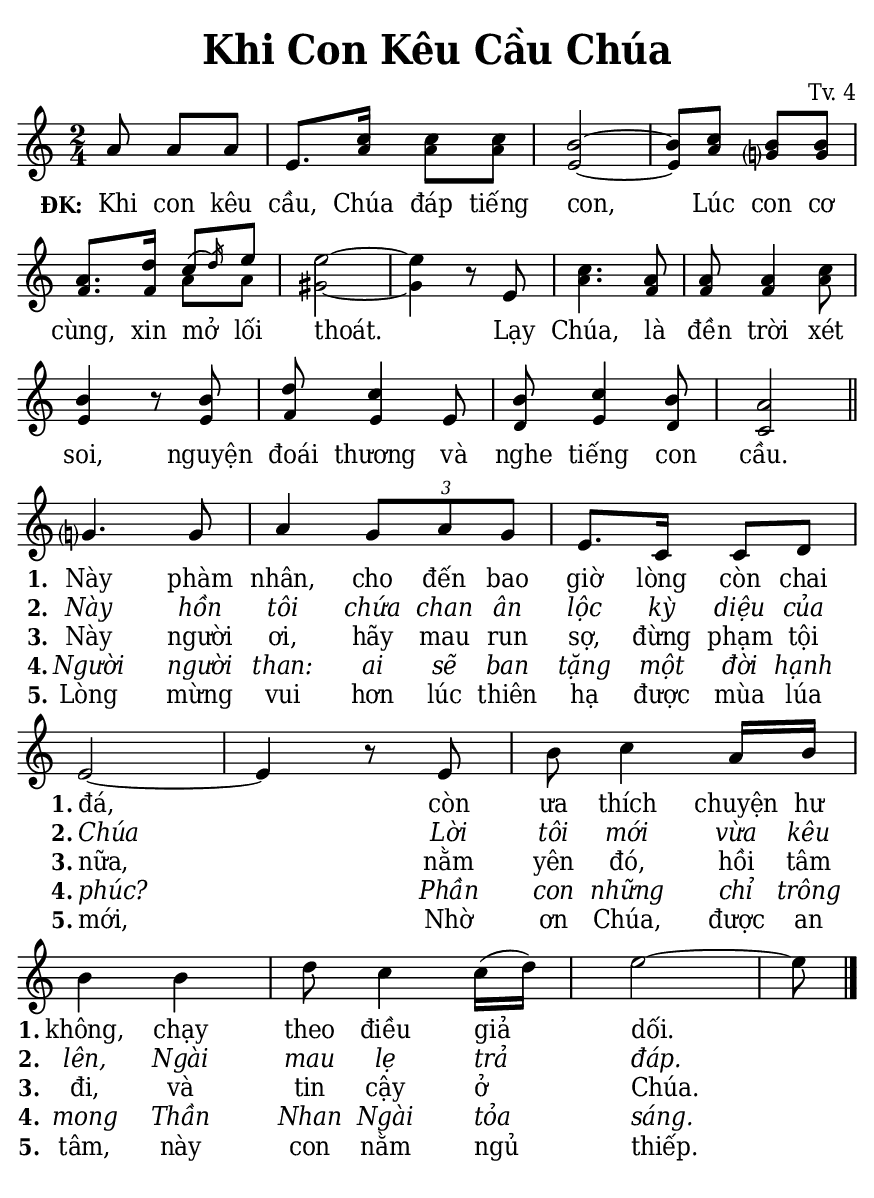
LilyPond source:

% Cài đặt chung\
\version "2.22.1"
\include "english.ly"

\header {
  title = \markup { \fontsize #1 "Khi Con Kêu Cầu Chúa" }
  composer = "Tv. 4"
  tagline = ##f
}

% Nhạc phiên khúc
nhacPhienKhucSop = \relative c'' {
  <> \tweak extra-offset #'(-6.5 . -2.5) _\markup { \bold "ĐK:" }
  \partial 4. a8 a a |
  e8. c'16 c8 c |
  b2 ~ |
  b8 c b b |
  a8. d16
  \afterGrace c8 ({
    \override Flag.stroke-style = #"grace"
    d16)}
  \revert Flag.stroke-style
  e8 |
  e2 ~ |
  e4 r8 e, |
  c'4. a8 |
  a a4 c8 |
  b4 r8 b |
  d c4 e,8 |
  b' c4 b8 |
  a2 \bar "||" \break
  
  g!?4. g8 |
  a4 \tuplet 3/2 { g8 a g } |
  e8. c16 c8 d |
  e2 ~ |
  e4 r8 e |
  b' c4 a16 b |
  b4 b |
  d8 c4 c16 (d) |
  e2 ~ |
  e8 \bar "|."
}

nhacPhienKhucAlto = \relative c'' {
  a8 a a |
  e8. a16 a8 a |
  e2 ~ |
  e8 a g!? g |
  f8. f16 a8 [a] |
  gs2 ~ |
  gs4 r8 e |
  a4. f8 |
  f f4 a8 |
  e4 r8 e |
  f e4 e8 |
  d e4 d8 |
  c2
}

% Lời phiên khúc
loiPhienKhucSop = \lyrics {
  %\set stanza = "ĐK:"
  Khi con kêu cầu, Chúa đáp tiếng con,
  Lúc con cơ cùng, xin mở lối thoát.
  Lạy Chúa, là đền trời xét soi,
  nguyện đoái thương và nghe tiếng con cầu.
  <<
    {
      \set stanza = "1."
      Này phàm nhân, cho đến bao giờ lòng còn chai đá,
      còn ưa thích chuyện hư không,
      chạy theo điều giả dối.
    }
    \new Lyrics {
	    \set associatedVoice = "beSop"
	    \set stanza = "2."
      \override Lyrics.LyricText.font-shape = #'italic
	    Này hồn tôi chứa chan ân lộc kỳ diệu của Chúa
	    Lời tôi mới vừa kêu lên,
	    Ngài mau lẹ trả đáp.
    }
    \new Lyrics {
	    \set associatedVoice = "beSop"
	    \set stanza = "3."
	    Này người ơi, hãy mau run sợ,
	    đừng phạm tội nữa,
	    nằm yên đó, hồi tâm đi,
	    và tin cậy ở Chúa.
    }
    \new Lyrics {
	    \set associatedVoice = "beSop"
	    \set stanza = "4."
      \override Lyrics.LyricText.font-shape = #'italic
	    Người người than: ai sẽ ban tặng một đời hạnh phúc?
	    Phần con những chỉ trông mong Thần Nhan Ngài tỏa sáng.
    }
    \new Lyrics {
	    \set associatedVoice = "beSop"
	    \set stanza = "5."
	    Lòng mừng vui hơn lúc thiên hạ được mùa lúa mới,
	    Nhờ ơn Chúa, được an tâm, này con nằm ngủ thiếp.
    }
  >>
}

% Dàn trang
\paper {
  #(set-paper-size "a5")
  top-margin = 3\mm
  bottom-margin = 3\mm
  left-margin = 3\mm
  right-margin = 3\mm
  indent = #0
  #(define fonts
	 (make-pango-font-tree "Deja Vu Serif Condensed"
	 		       "Deja Vu Serif Condensed"
			       "Deja Vu Serif Condensed"
			       (/ 20 20)))
  print-page-number = ##f
  page-count = 1
}

TongNhip = {
  \key c \major \time 2/4
  \set Timing.beamExceptions = #'()
  \set Timing.baseMoment = #(ly:make-moment 1/4)
}

% mã nguồn cho những chức năng chưa hỗ trợ trong phiên bản lilypond hiện tại
% cung cấp bởi cộng đồng lilypond khi gửi email đến lilypond-user@gnu.org
% Đổi kích thước nốt cho bè phụ
notBePhu =
#(define-music-function (font-size music) (number? ly:music?)
   (for-some-music
     (lambda (m)
       (if (music-is-of-type? m 'rhythmic-event)
           (begin
             (set! (ly:music-property m 'tweaks)
                   (cons `(font-size . ,font-size)
                         (ly:music-property m 'tweaks)))
             #t)
           #f))
     music)
   music)

% in số phiên khúc trên mỗi dòng
#(define (add-grob-definition grob-name grob-entry)
    (set! all-grob-descriptions
          (cons ((@@ (lily) completize-grob-entry)
                 (cons grob-name grob-entry))
                all-grob-descriptions)))

#(add-grob-definition
   'StanzaNumberSpanner
   `((direction . ,LEFT)
     (font-series . bold)
     (padding . 0.5)
     (side-axis . ,X)
     (stencil . ,ly:text-interface::print)
     (X-offset . ,ly:side-position-interface::x-aligned-side)
     (Y-extent . ,grob::always-Y-extent-from-stencil)
     (meta . ((class . Spanner)
              (interfaces . (font-interface
                             side-position-interface
                             stanza-number-interface
                             text-interface))))))

\layout {
  \context {
    \Global
    \grobdescriptions #all-grob-descriptions
  }
  \context {
    \Score
    \remove Stanza_number_align_engraver
    \consists
      #(lambda (context)
         (let ((texts '())
               (syllables '()))
           (make-engraver
            (acknowledgers
             ((stanza-number-interface engraver grob source-engraver)
                (set! texts (cons grob texts)))
             ((lyric-syllable-interface engraver grob source-engraver)
                (set! syllables (cons grob syllables))))
            ((stop-translation-timestep engraver)
               (for-each
                (lambda (text)
                  (for-each
                   (lambda (syllable)

                     (ly:pointer-group-interface::add-grob text 'side-support-elements syllable))

                   syllables))
                texts)
               (set! syllables '())))))
  }
  \context {
    \Lyrics
    \remove Stanza_number_engraver
    \consists
      #(lambda (context)
         (let ((text #f))
           (make-engraver
            ((process-music engraver)
               (if (not text)
                   (let ((stanza (ly:context-property context 'stanza #f)))
                     (if stanza
                         (begin

                           (set! text (ly:engraver-make-grob engraver 'StanzaNumberSpanner '()))                            (let ((column (ly:context-property context 'currentCommandColumn)))

                             (ly:grob-set-property! text 'text stanza)
                             (ly:spanner-set-bound! text LEFT column)))))))
            ((finalize engraver)
               (if text

                   (let ((column (ly:context-property context 'currentCommandColumn)))

                     (ly:spanner-set-bound! text RIGHT column)))))))
    \override StanzaNumberSpanner.horizon-padding = 10000
  }
}
% kết thúc mã nguồn

\score {
  \new ChoirStaff <<
    \new Staff \with {
        \consists "Merge_rests_engraver"
        printPartCombineTexts = ##f
      }
      <<
      \new Voice \TongNhip \partCombine 
        \nhacPhienKhucSop
        \notBePhu -1 { \nhacPhienKhucAlto }
      \new NullVoice = beSop \nhacPhienKhucSop
      \new Lyrics \lyricsto beSop \loiPhienKhucSop
      >>
  >>
  \layout {
    \override Lyrics.LyricSpace.minimum-distance = #1.5
    \override Score.BarNumber.break-visibility = ##(#f #f #f)
    \override Score.SpacingSpanner.uniform-stretching = ##t
  } 
}
